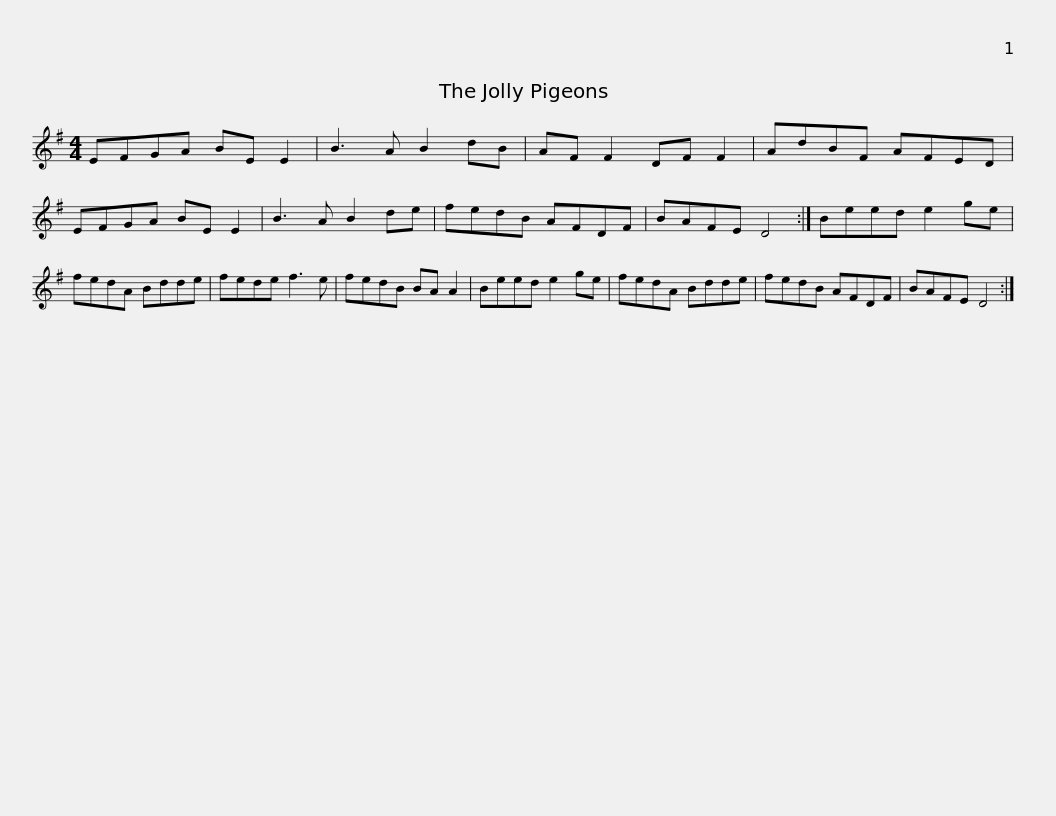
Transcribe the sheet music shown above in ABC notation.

X:1
L:1/8
M:4/4
I:linebreak $
K:Emin
V:1 treble
V:1
 EFGA BE E2 | B3 A B2 dB | AF F2 DF F2 | AdBF AFED | EFGA BE E2 | %5
 B3 A B2 de |$ fedB AFDF | BAFE D4 :| Beed e2 ge | fedA Bdde | %10
 fede f3 e | fedB BA A2 |$ Beed e2 ge | fedA Bdde | fedB AFDF | %15
 BAFE D4 :| %16
